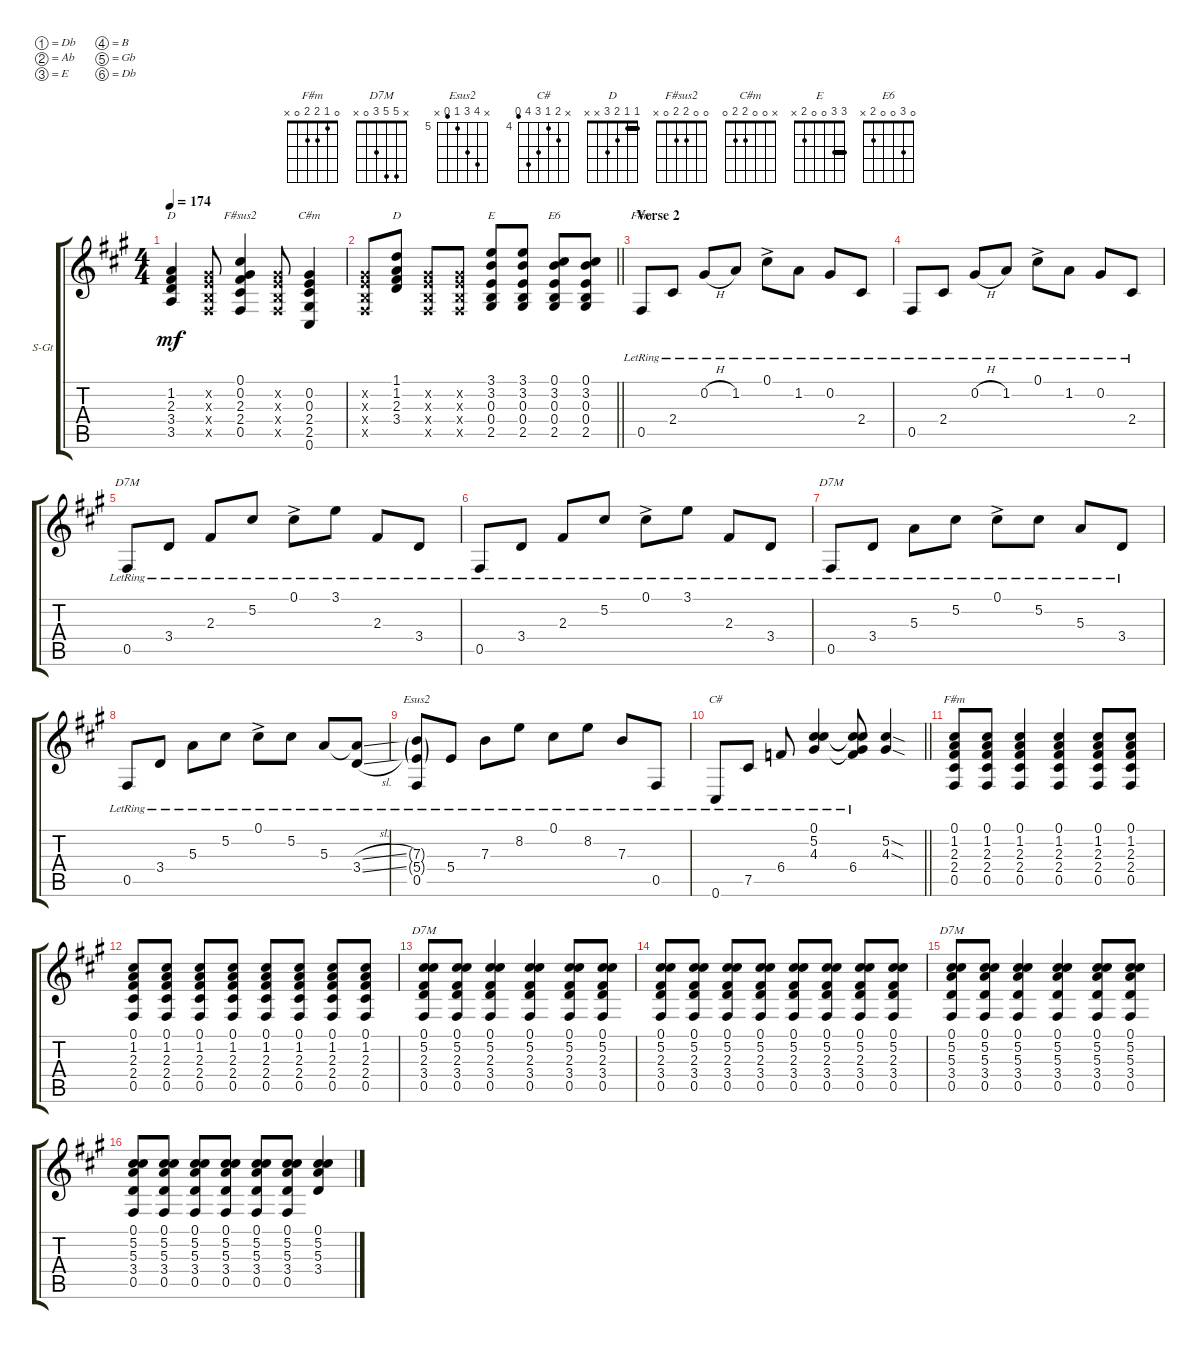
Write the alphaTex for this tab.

\bracketExtendMode groupsimilarinstruments
\firstSystemTrackNameOrientation horizontal
\otherSystemsTrackNameOrientation horizontal
\track ("Acoustic Guitar 1" "S-Gt") {instrument acousticguitarsteel}
\staff {score tabs}
\tuning (Db4 Ab3 E3 B2 Gb2 Db2)
\chord ("F#m" 0 1 2 2 0 x)
\chord ("D7M" 0 1 2 3 0 x)
\chord ("D7M" x 5 5 3 0 x)
\chord ("Esus2" x 8 7 5 4 x) {firstfret 5}
\chord ("C#" x 5 4 6 7 3) {firstfret 4}
\chord ("D" x 1 2 3 3 x) {showfingering false}
\chord ("F#sus2" 0 0 2 2 0 x) {showfingering false}
\chord ("C#m" x 0 0 2 2 0) {showfingering false}
\chord ("D" 1 1 2 3 x x) {showfingering false barre 1}
\chord ("E" 3 3 0 0 2 x) {showfingering false barre 3}
\chord ("E6" 0 3 0 0 2 x)
\ts (4 4)
\tempo 174
\clef g2
\ks a
(1.2 2.3 3.4 3.5).4{ch "D" dy mf} (0.2{x} 0.3{x} 0.4{x} 0.5{x}).8 (0.1 0.2 2.3 2.4 0.5).4{ch "F#sus2"} (0.2{x} 0.3{x} 0.4{x} 0.5{x}).8 (0.2 0.3 2.4 2.5 0.6).4{ch "C#m"} |
\barLineRight lightlight
(0.2{x} 0.3{x} 0.4{x} 0.5{x}).8 (1.1 1.2 2.3 3.4).8{ch "D"} (0.2{x} 0.3{x} 0.4{x} 0.5{x}).8 (0.2{x} 0.3{x} 0.4{x} 0.5{x}).8 (3.1 3.2 0.3 0.4 2.5).8{ch "E"} (3.1 3.2 0.3 0.4 2.5).8 (0.1 3.2 0.3 0.4 2.5).8{ch "E6"} (0.1 3.2 0.3 0.4 2.5).8 |
\section ("" "Verse 2")
0.5{lr}.8{ch "F#m"} 2.4{lr}.8 0.2{h lr}.8 1.2{lr}.8 0.1{ac lr}.8 1.2{lr}.8 0.2{lr}.8 2.4{lr}.8 |
0.5{lr}.8 2.4{lr}.8 0.2{h lr}.8 1.2{lr}.8 0.1{ac lr}.8 1.2{lr}.8 0.2{lr}.8 2.4{lr}.8 |
0.5{lr}.8{ch "D7M"} 3.4{lr}.8 2.3{lr}.8 5.2{lr}.8 0.1{ac lr}.8 3.1{lr}.8 2.3{lr}.8 3.4{lr}.8 |
0.5{lr}.8 3.4{lr}.8 2.3{lr}.8 5.2{lr}.8 0.1{ac lr}.8 3.1{lr}.8 2.3{lr}.8 3.4{lr}.8 |
0.5{lr}.8{ch "D7M"} 3.4{lr}.8 5.3{lr}.8 5.2{lr}.8 0.1{ac lr}.8 5.2{lr}.8 5.3{lr}.8 3.4{lr}.8 |
0.5{lr}.8 3.4{lr}.8 5.3{lr}.8 5.2{lr}.8 0.1{ac lr}.8 5.2{lr}.8 5.3{lr}.8 (5.3{sl lr t} 3.4{sl lr}).8 |
(7.3{g lr} 5.4{g} 0.5{lr}).8{ch "Esus2"} 5.4{lr}.8 7.3{lr}.8 8.2{lr}.8 0.1{lr}.8 8.2{lr}.8 7.3{lr}.8 0.5{lr}.8 |
\barLineRight lightlight
0.6{lr}.8{ch "C#"} 7.5{lr}.8 6.4{lr}.8 (0.1 5.2{lr} 4.3).4 (0.1{t} 5.2{lr t} 4.3{t} 6.4{lr}).8 (5.2{sod} 4.3{sod}).4 |
(0.1 1.2 2.3 2.4 0.5).8{ch "F#m"} (0.1 1.2 2.3 2.4 0.5).8 (0.1 1.2 2.3 2.4 0.5).4 (0.1 1.2 2.3 2.4 0.5).4 (0.1 1.2 2.3 2.4 0.5).8 (0.1 1.2 2.3 2.4 0.5).8 |
(0.1 1.2 2.3 2.4 0.5).8 (0.1 1.2 2.3 2.4 0.5).8 (0.1 1.2 2.3 2.4 0.5).8 (0.1 1.2 2.3 2.4 0.5).8 (0.1 1.2 2.3 2.4 0.5).8 (0.1 1.2 2.3 2.4 0.5).8 (0.1 1.2 2.3 2.4 0.5).8 (0.1 1.2 2.3 2.4 0.5).8 |
(0.1 5.2 2.3 3.4 0.5).8{ch "D7M"} (0.1 5.2 2.3 3.4 0.5).8 (0.1 5.2 2.3 3.4 0.5).4 (0.1 5.2 2.3 3.4 0.5).4 (0.1 5.2 2.3 3.4 0.5).8 (0.1 5.2 2.3 3.4 0.5).8 |
(0.1 5.2 2.3 3.4 0.5).8 (0.1 5.2 2.3 3.4 0.5).8 (0.1 5.2 2.3 3.4 0.5).8 (0.1 5.2 2.3 3.4 0.5).8 (0.1 5.2 2.3 3.4 0.5).8 (0.1 5.2 2.3 3.4 0.5).8 (0.1 5.2 2.3 3.4 0.5).8 (0.1 5.2 2.3 3.4 0.5).8 |
(0.1 5.2 5.3 3.4 0.5).8{ch "D7M"} (0.1 5.2 5.3 3.4 0.5).8 (0.1 5.2 5.3 3.4 0.5).4 (0.1 5.2 5.3 3.4 0.5).4 (0.1 5.2 5.3 3.4 0.5).8 (0.1 5.2 5.3 3.4 0.5).8 |
(0.1 5.2 5.3 3.4 0.5).8 (0.1 5.2 5.3 3.4 0.5).8 (0.1 5.2 5.3 3.4 0.5).8 (0.1 5.2 5.3 3.4 0.5).8 (0.1 5.2 5.3 3.4 0.5).8 (0.1 5.2 5.3 3.4 0.5).8 (0.1 5.2{ss} 5.3{ss} 3.4{ss}).4
